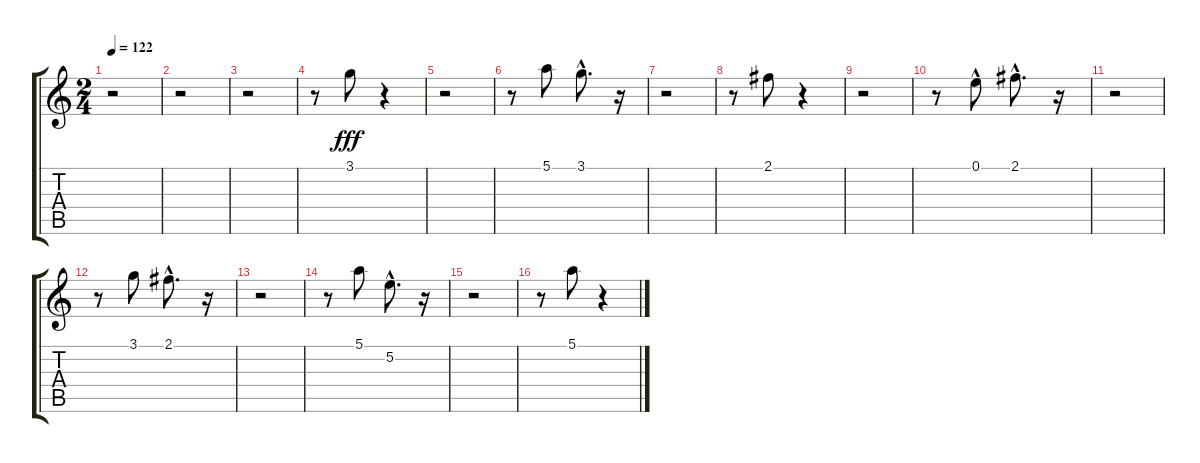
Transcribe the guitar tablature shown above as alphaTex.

\track "" {instrument electricguitarclean}
\staff {score tabs}
\tuning (E4 B3 G3 D3 A2 E2) {hide}
\ts (2 4)
\tempo 122
\clef g2
\ks c
r.2{dy f} |
r.2 |
r.2 |
r.8 3.1.8{dy fff} r.4 |
r.2 |
r.8 5.1.8 3.1{hac}.8{d} r.16 |
r.2 |
r.8 2.1.8 r.4 |
r.2 |
r.8 0.1{hac}.8 2.1{hac}.8{d} r.16 |
r.2 |
r.8 3.1.8 2.1{hac}.8{d} r.16 |
r.2 |
r.8 5.1.8 5.2{hac}.8{d} r.16 |
r.2 |
r.8 5.1.8 r.4
